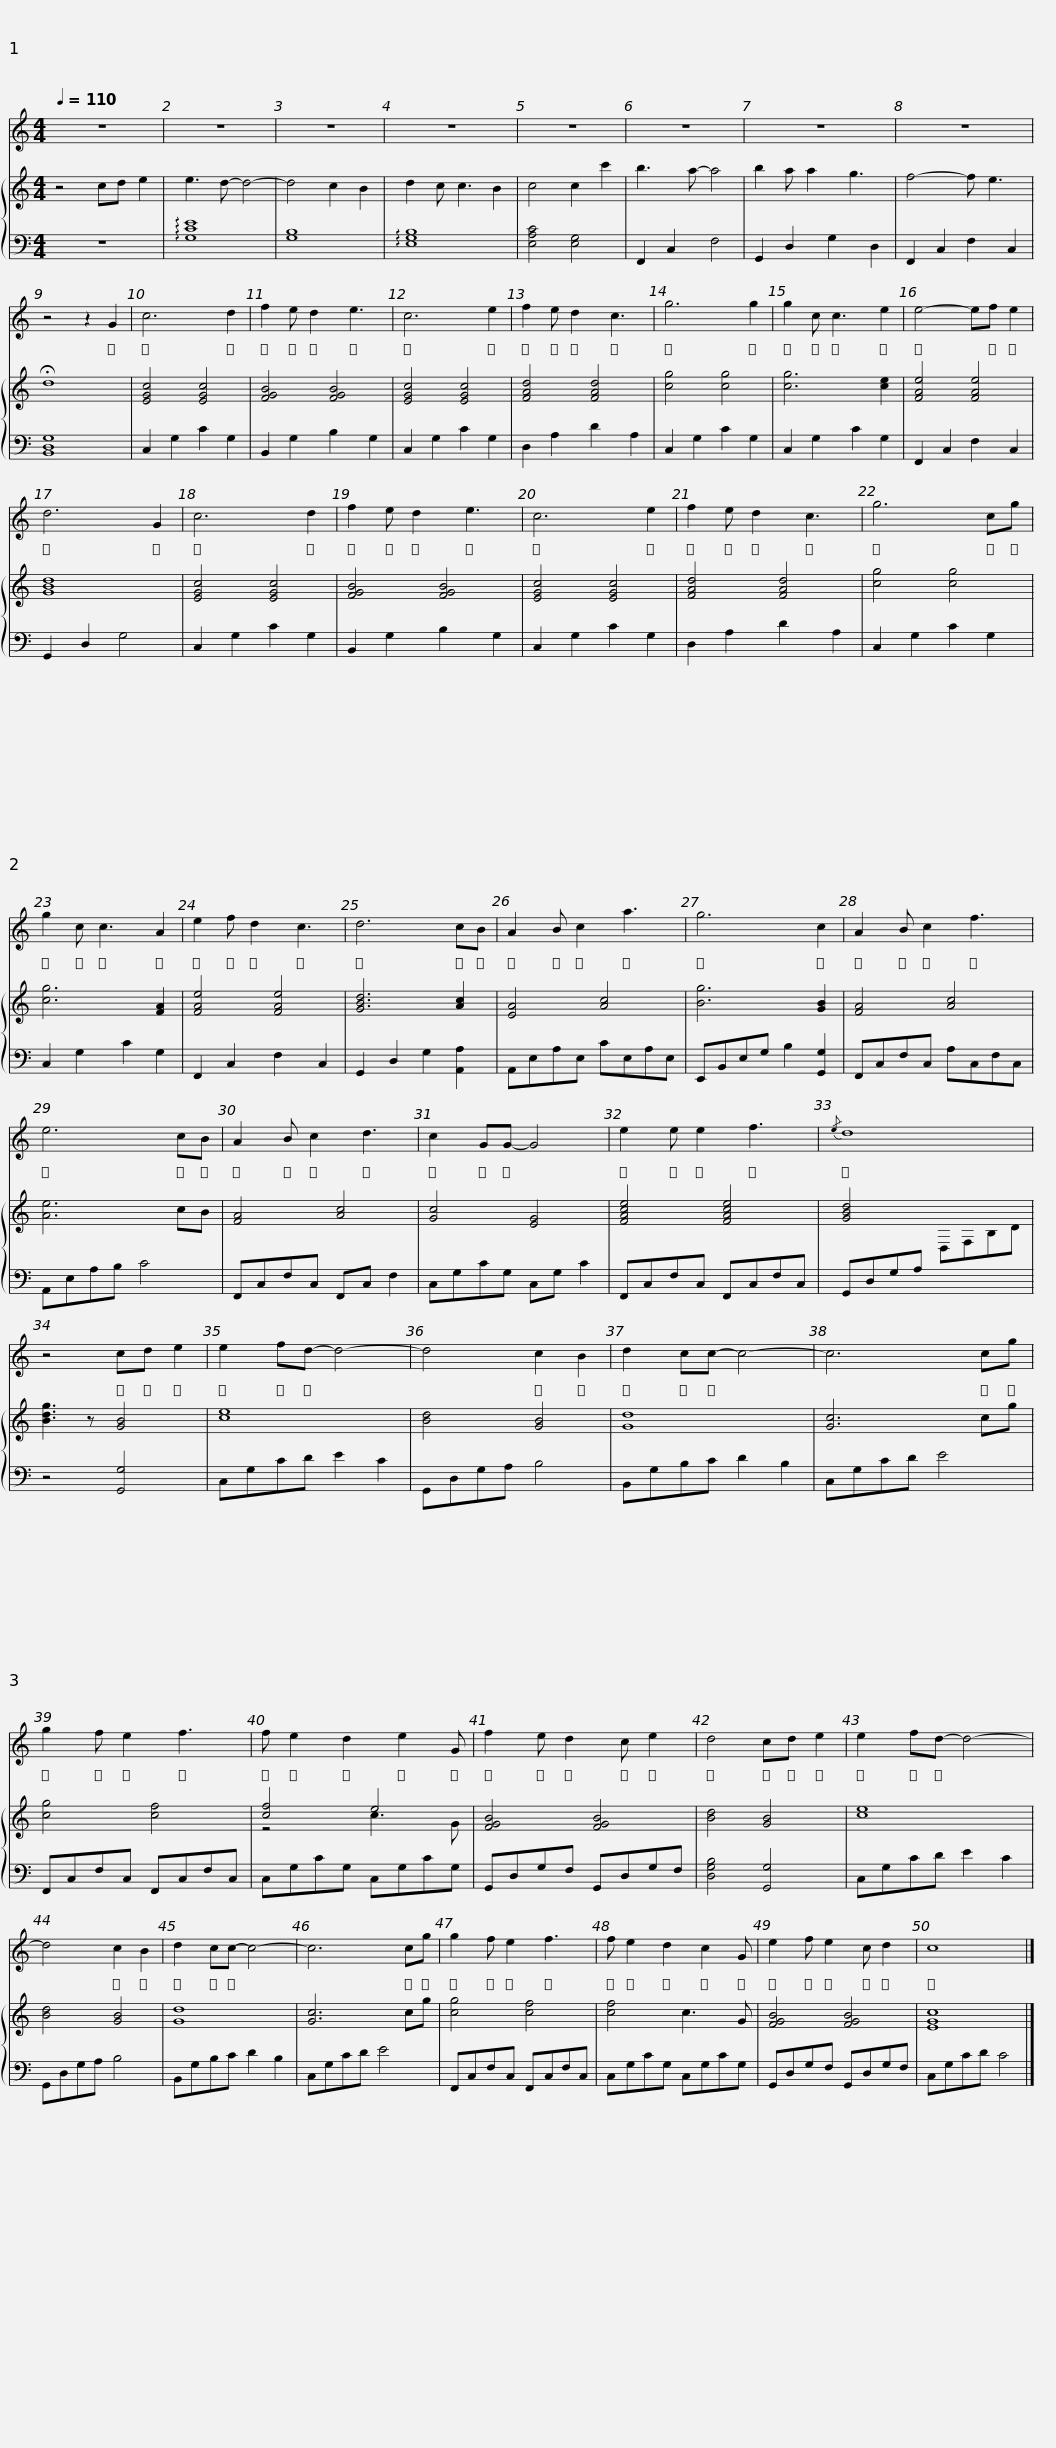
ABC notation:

X:1
%%score 1 { ( 2 4 ) | 3 }
L:1/8
Q:1/4=110
M:4/4
I:linebreak $
K:C
U:s=!stemless!
V:1 treble
V:2 treble
V:4 treble
V:3 bass
V:1
 z8 | z8 | z8 | z8 | z8 |$ %5
 z8 | z8 | z8 | z4 z2 G2 |$ c6 d2 | %10
 f2 e d2 e3 | c6 e2 | f2 e d2 c3 |$ g6 g2 | g2 c c3 e2 | %15
 e4- ef e2 | d6 G2 |$ c6 d2 | f2 e d2 e3 | c6 e2 | %20
 f2 e d2 c3 |$ g6 cg | g2 c c3 A2 | e2 f d2 c3 | d6 cB |$ %25
 A2 B c2 a3 | g6 c2 | A2 B c2 f3 | e6 cB |$ A2 B c2 d3 | %30
 c2 GG- G4 | e2 e e2 f3 |{/e} sd8 |$ z4 cd e2 | e2 fd- d4- | %35
 d4 c2 B2 | d2 cc- c4- |$ c6 cg | g2 f e2 f3 | f e2 d2 e2 G |$ %40
 f2 e d2 c e2 | d4 cd e2 | e2 fd- d4- | d4 c2 B2 |$ d2 cc- c4- | %45
 c6 cg | g2 f e2 f3 |$ f e2 d2 c2 G | e2 f e2 c d2 | c8 |] %50
V:2
 z4 cd e2 | e3 d- d4- | d4 c2 B2 | d2 c c3 B2 | c4 c2 c'2 |$ %5
 b3 a- a4 | b2 a a2 g3 | f4- f e3 | !fermata!sd8 |$ [EGc]4 [EGc]4 | %10
 [FGB]4 [FGB]4 | [EGc]4 [EGc]4 | [FAd]4 [FAd]4 |$ [cg]4 [cg]4 | [cg]6 [ce]2 | %15
 [FAe]4 [FAe]4 | s[GBd]8 |$ [EGc]4 [EGc]4 | [FGB]4 [FGB]4 | [EGc]4 [EGc]4 | %20
 [FAd]4 [FAd]4 |$ [cg]4 [cg]4 | [cg]6 [FA]2 | [FAe]4 [FAe]4 | [GBd]6 [Ac]2 |$ %25
 [EA]4 [Ac]4 | [Bg]6 [GB]2 | [FA]4 [Ac]4 | [Ae]6 cB |$ [FA]4 [Ac]4 | %30
 [Gc]4 [EG]4 | [FAce]4 [FAce]4 | [GBd]4 x4 |$ [Bdg]3 z [GB]4 | s[ce]8 | %35
 [Bd]4 [GB]4 | s[Gd]8 |$ [Gc]6 cg | [cg]4 [cf]4 | [cf]4 e4 |$ %40
 [FGB]4 [FGB]4 | [Bd]4 [GB]4 | s[ce]8 | [Bd]4 [GB]4 |$ s[Gd]8 | %45
 [Gc]6 cg | [cg]4 [cf]4 |$ [cf]4 c3 G | [FGB]4 [FGB]4 | [EGc]8 |] %50
V:3
 z8 | !arpeggio!s[G,CE]8 | s[G,B,]8 | !arpeggio!s[E,G,B,]8 | [E,A,C]4 [E,G,]4 |$ %5
 F,,2 C,2 F,4 | G,,2 D,2 G,2 D,2 | F,,2 C,2 F,2 C,2 | s[B,,D,G,]8 |$ C,2 G,2 C2 G,2 | %10
 B,,2 G,2 B,2 G,2 | C,2 G,2 C2 G,2 | D,2 A,2 D2 A,2 |$ C,2 G,2 C2 G,2 | C,2 G,2 C2 G,2 | %15
 F,,2 C,2 F,2 C,2 | G,,2 D,2 G,4 |$ C,2 G,2 C2 G,2 | B,,2 G,2 B,2 G,2 | C,2 G,2 C2 G,2 | %20
 D,2 A,2 D2 A,2 |$ C,2 G,2 C2 G,2 | C,2 G,2 C2 G,2 | F,,2 C,2 F,2 C,2 | G,,2 D,2 G,2 [A,,A,]2 |$ %25
 A,,E,A,E, CE,A,E, | E,,B,,E,G, B,2 [G,,G,]2 | F,,C,F,C, A,C,F,C, | A,,E,A,B, C4 |$ F,,C,F,C, F,,C, F,2 | %30
 C,G,CG, C,G, C2 | F,,C,F,C, F,,C,F,C, | G,,D,G,A,[I:staff -1] D,F,B,D |$[I:staff +1] z4 [G,,G,]4 | C,G,CD E2 C2 | %35
 G,,D,G,A, B,4 | B,,G,B,C D2 B,2 |$ C,G,CD E4 | F,,C,F,C, F,,C,F,C, | C,G,CG, C,G,CG, |$ %40
 G,,D,G,F, G,,D,G,F, | [D,G,B,]4 [G,,G,]4 | C,G,CD E2 C2 | G,,D,G,A, B,4 |$ B,,G,B,C D2 B,2 | %45
 C,G,CD E4 | F,,C,F,C, F,,C,F,C, |$ C,G,CG, C,G,CG, | G,,D,G,F, G,,D,G,F, | C,G,CD C4 |] %50
V:4
 x8 | x8 | x8 | x8 | x8 |$ %5
 x8 | x8 | x8 | x8 |$ x8 | %10
 x8 | x8 | x8 |$ x8 | x8 | %15
 x8 | x8 |$ x8 | x8 | x8 | %20
 x8 |$ x8 | x8 | x8 | x8 |$ %25
 x8 | x8 | x8 | x8 |$ x8 | %30
 x8 | x8 | x8 |$ x8 | x8 | %35
 x8 | x8 |$ x8 | x8 | z4 c3 G |$ %40
 x8 | x8 | x8 | x8 |$ x8 | %45
 x8 | x8 |$ x8 | x8 | x8 |] %50
